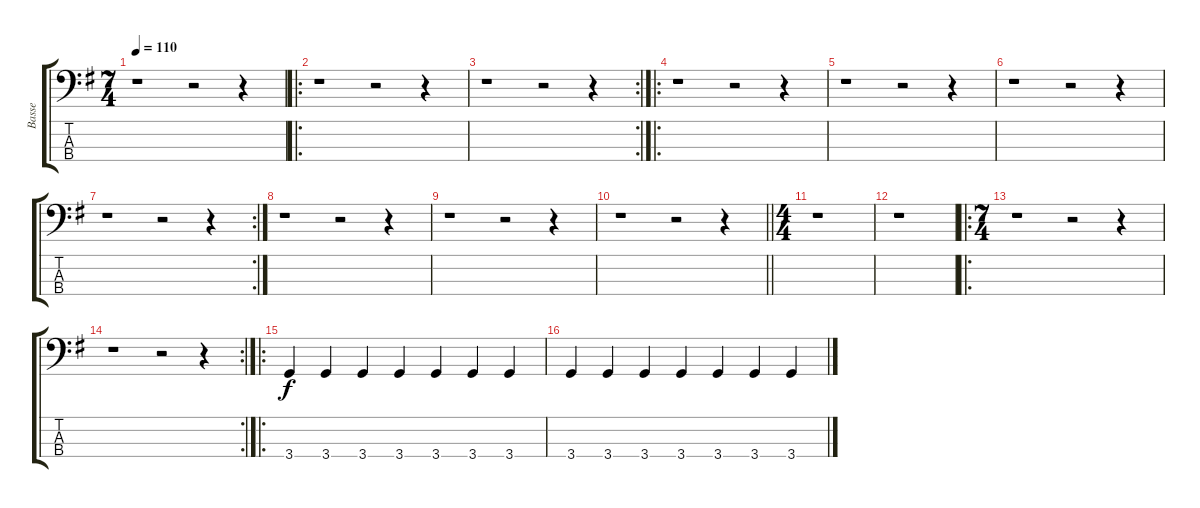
\track ("Basse" "Basse") {instrument electricbassfinger}
\staff {score tabs}
\tuning (G2 D2 A1 E1) {hide}
\ts (7 4)
\tempo 110
\clef f4
\ks g
r.1{dy f instrument electricbassfinger} r.2 r.4 |
\ro
r.1 r.2 r.4 |
\rc 2
r.1 r.2 r.4 |
\ro
r.1 r.2 r.4 |
r.1 r.2 r.4 |
r.1 r.2 r.4 |
\rc 2
r.1 r.2 r.4 |
r.1 r.2 r.4 |
r.1 r.2 r.4 |
\barLineRight lightlight
r.1 r.2 r.4 |
\ts (4 4)
r.1 |
r.1 |
\ro
\ts (7 4)
r.1 r.2 r.4 |
\rc 2
r.1 r.2 r.4 |
\ro
3.4.4 3.4.4 3.4.4 3.4.4 3.4.4 3.4.4 3.4.4 |
3.4.4 3.4.4 3.4.4 3.4.4 3.4.4 3.4.4 3.4.4
